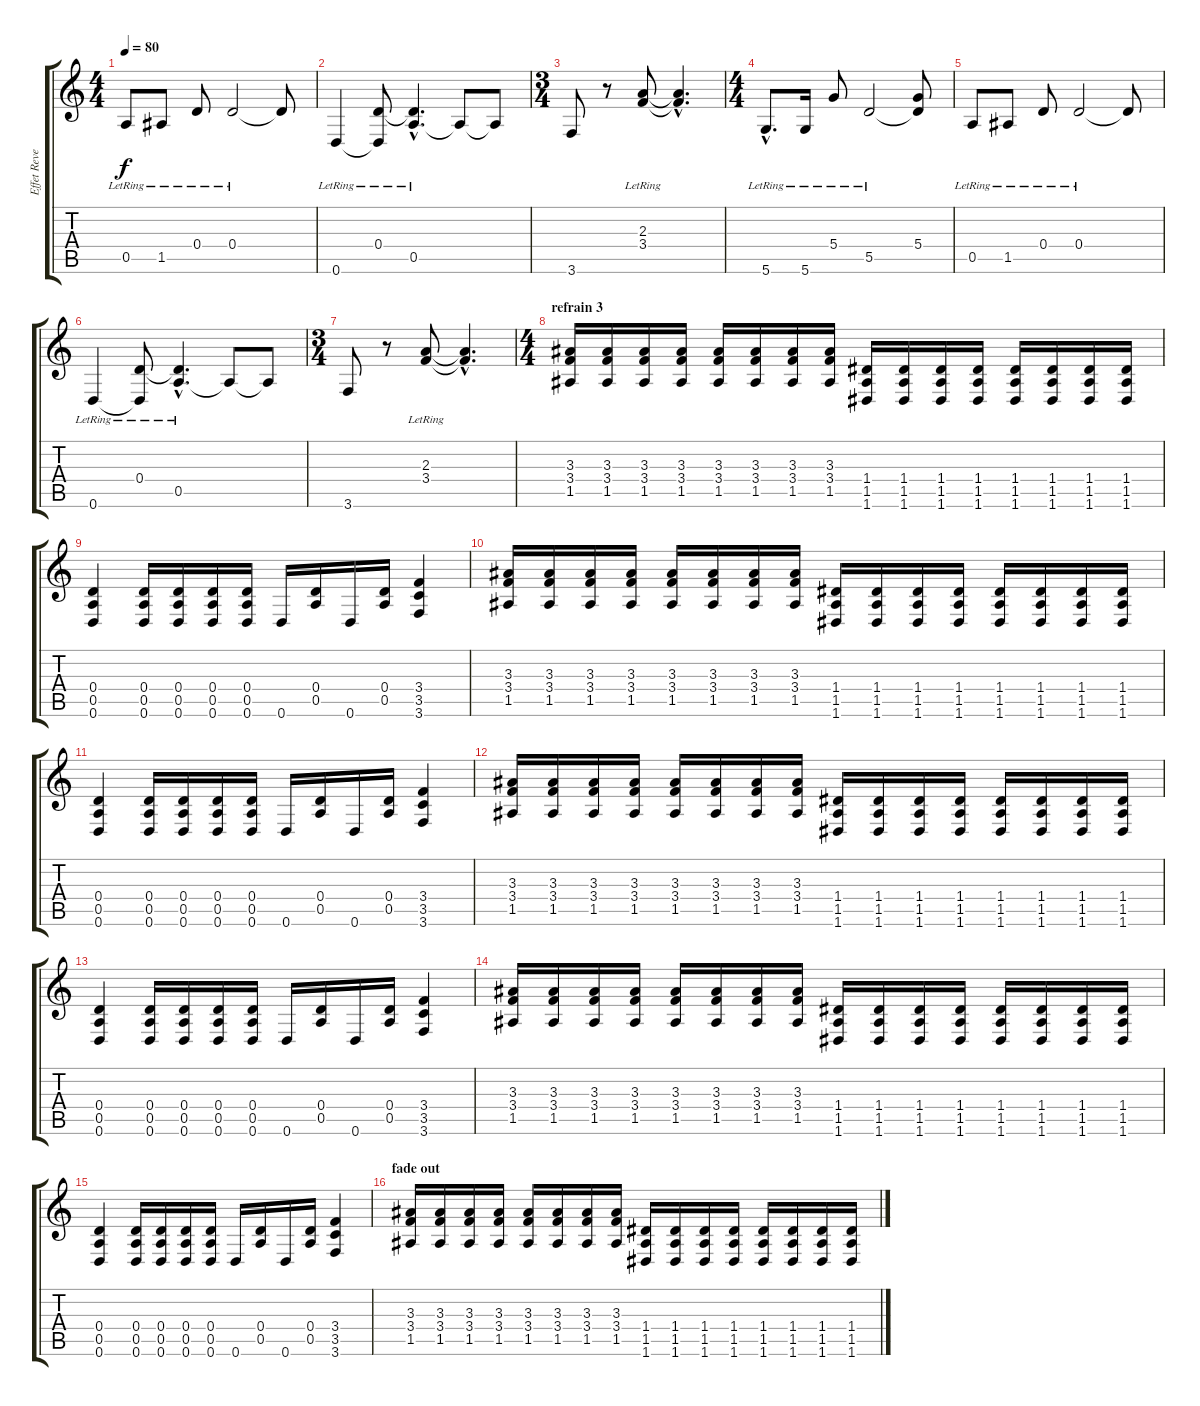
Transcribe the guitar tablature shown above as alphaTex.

\track ("Effet Reverb" "Effet Reve") {instrument electricguitarjazz}
\staff {score tabs}
\tuning (E4 B3 G3 D3 A2 D2) {hide}
\ts (4 4)
\tempo 80
\clef g2
\ks c
0.5{lr}.8{dy f} 1.5{lr}.8 0.4{lr}.8 0.4{lr}.2 0.4{t}.8 |
0.6{lr}.4 (0.4{lr} 0.6{t}).8 (0.4{hac t} 0.5{hac lr}).4{d} 0.5{t}.8 0.5{t}.8 |
\ts (3 4)
3.6.8 r.8 (2.3{lr} 3.4{lr}).8 (2.3{hac t} 3.4{hac t}).4{d} |
\ts (4 4)
5.6{hac lr}.8{d} 5.6{lr}.16 5.4{lr}.8 5.5{lr}.2 (5.4 5.5{t}).8 |
0.5{lr}.8 1.5{lr}.8 0.4{lr}.8 0.4{lr}.2 0.4{t}.8 |
0.6{lr}.4 (0.4{lr} 0.6{t}).8 (0.4{hac t} 0.5{hac lr}).4{d} 0.5{t}.8 0.5{t}.8 |
\ts (3 4)
3.6.8 r.8 (2.3{lr} 3.4{lr}).8 (2.3{hac t} 3.4{hac t}).4{d} |
\ts (4 4)
\section ("" "refrain 3")
(3.3 3.4 1.5).16{instrument acousticguitarnylon} (3.3 3.4 1.5).16 (3.3 3.4 1.5).16 (3.3 3.4 1.5).16 (3.3 3.4 1.5).16 (3.3 3.4 1.5).16 (3.3 3.4 1.5).16 (3.3 3.4 1.5).16 (1.4 1.5 1.6).16 (1.4 1.5 1.6).16 (1.4 1.5 1.6).16 (1.4 1.5 1.6).16 (1.4 1.5 1.6).16 (1.4 1.5 1.6).16 (1.4 1.5 1.6).16 (1.4 1.5 1.6).16 |
(0.4 0.5 0.6).4 (0.4 0.5 0.6).16 (0.4 0.5 0.6).16 (0.4 0.5 0.6).16 (0.4 0.5 0.6).16 0.6.16 (0.4 0.5).16 0.6.16 (0.4 0.5).16 (3.4 3.5 3.6).4 |
(3.3 3.4 1.5).16 (3.3 3.4 1.5).16 (3.3 3.4 1.5).16 (3.3 3.4 1.5).16 (3.3 3.4 1.5).16 (3.3 3.4 1.5).16 (3.3 3.4 1.5).16 (3.3 3.4 1.5).16 (1.4 1.5 1.6).16 (1.4 1.5 1.6).16 (1.4 1.5 1.6).16 (1.4 1.5 1.6).16 (1.4 1.5 1.6).16 (1.4 1.5 1.6).16 (1.4 1.5 1.6).16 (1.4 1.5 1.6).16 |
(0.4 0.5 0.6).4 (0.4 0.5 0.6).16 (0.4 0.5 0.6).16 (0.4 0.5 0.6).16 (0.4 0.5 0.6).16 0.6.16 (0.4 0.5).16 0.6.16 (0.4 0.5).16 (3.4 3.5 3.6).4 |
(3.3 3.4 1.5).16 (3.3 3.4 1.5).16 (3.3 3.4 1.5).16 (3.3 3.4 1.5).16 (3.3 3.4 1.5).16 (3.3 3.4 1.5).16 (3.3 3.4 1.5).16 (3.3 3.4 1.5).16 (1.4 1.5 1.6).16 (1.4 1.5 1.6).16 (1.4 1.5 1.6).16 (1.4 1.5 1.6).16 (1.4 1.5 1.6).16 (1.4 1.5 1.6).16 (1.4 1.5 1.6).16 (1.4 1.5 1.6).16 |
(0.4 0.5 0.6).4 (0.4 0.5 0.6).16 (0.4 0.5 0.6).16 (0.4 0.5 0.6).16 (0.4 0.5 0.6).16 0.6.16 (0.4 0.5).16 0.6.16 (0.4 0.5).16 (3.4 3.5 3.6).4 |
(3.3 3.4 1.5).16 (3.3 3.4 1.5).16 (3.3 3.4 1.5).16 (3.3 3.4 1.5).16 (3.3 3.4 1.5).16 (3.3 3.4 1.5).16 (3.3 3.4 1.5).16 (3.3 3.4 1.5).16 (1.4 1.5 1.6).16 (1.4 1.5 1.6).16 (1.4 1.5 1.6).16 (1.4 1.5 1.6).16 (1.4 1.5 1.6).16 (1.4 1.5 1.6).16 (1.4 1.5 1.6).16 (1.4 1.5 1.6).16 |
(0.4 0.5 0.6).4 (0.4 0.5 0.6).16 (0.4 0.5 0.6).16 (0.4 0.5 0.6).16 (0.4 0.5 0.6).16 0.6.16 (0.4 0.5).16 0.6.16 (0.4 0.5).16 (3.4 3.5 3.6).4 |
\section ("" "fade out")
(3.3 3.4 1.5).16{volume 0 instrument acousticguitarnylon} (3.3 3.4 1.5).16 (3.3 3.4 1.5).16 (3.3 3.4 1.5).16 (3.3 3.4 1.5).16 (3.3 3.4 1.5).16 (3.3 3.4 1.5).16 (3.3 3.4 1.5).16 (1.4 1.5 1.6).16 (1.4 1.5 1.6).16 (1.4 1.5 1.6).16 (1.4 1.5 1.6).16 (1.4 1.5 1.6).16 (1.4 1.5 1.6).16 (1.4 1.5 1.6).16 (1.4 1.5 1.6).16
